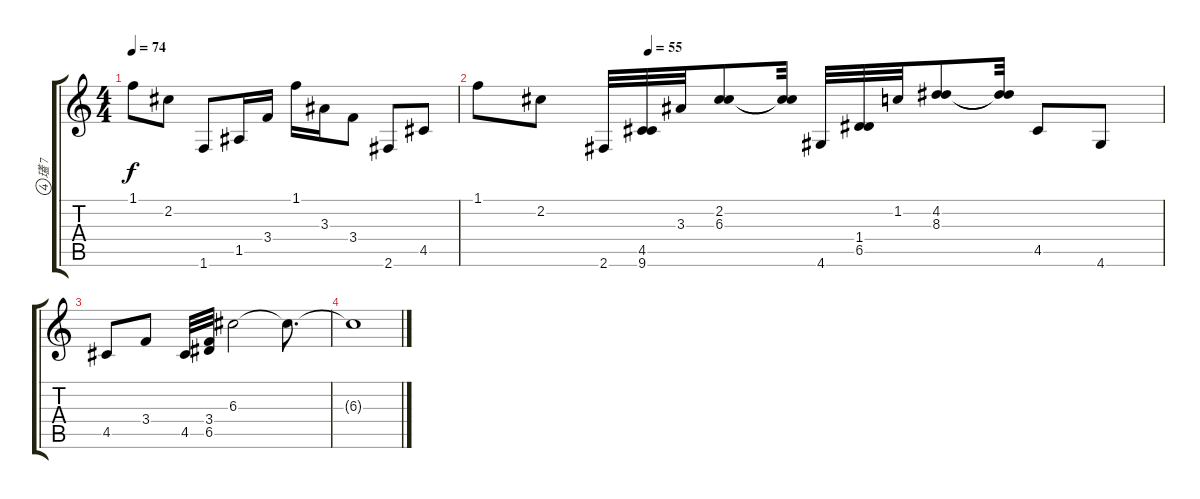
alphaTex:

\track ("瓂 7" "瓂 7") {instrument acousticguitarsteel}
\staff {score tabs}
\tuning (E4 B3 G3 D3 A2 E2) {hide}
\ts (4 4)
\tempo 74
\clef g2
\ks c
1.1.8{dy f} 2.2.8 1.6.8 1.5.16 3.4.16 1.1.16 3.3.16 3.4.8 2.6.8 4.5.8 |
\tempo (55 0.25)
1.1.8 2.2.8 2.6.32 (4.5 9.6).32 3.3.32 (2.2 6.3).8 (2.2{t} 6.3{t}).32 4.6.32 (1.4 6.5).32 1.2.32 (4.2 8.3).8 (4.2{t} 8.3{t}).32 4.5.8 4.6.8 |
4.5.8 3.4.8 4.5.32 (3.4 6.5).32 6.3.2 6.3{t}.8{d} |
6.3{t}.1
